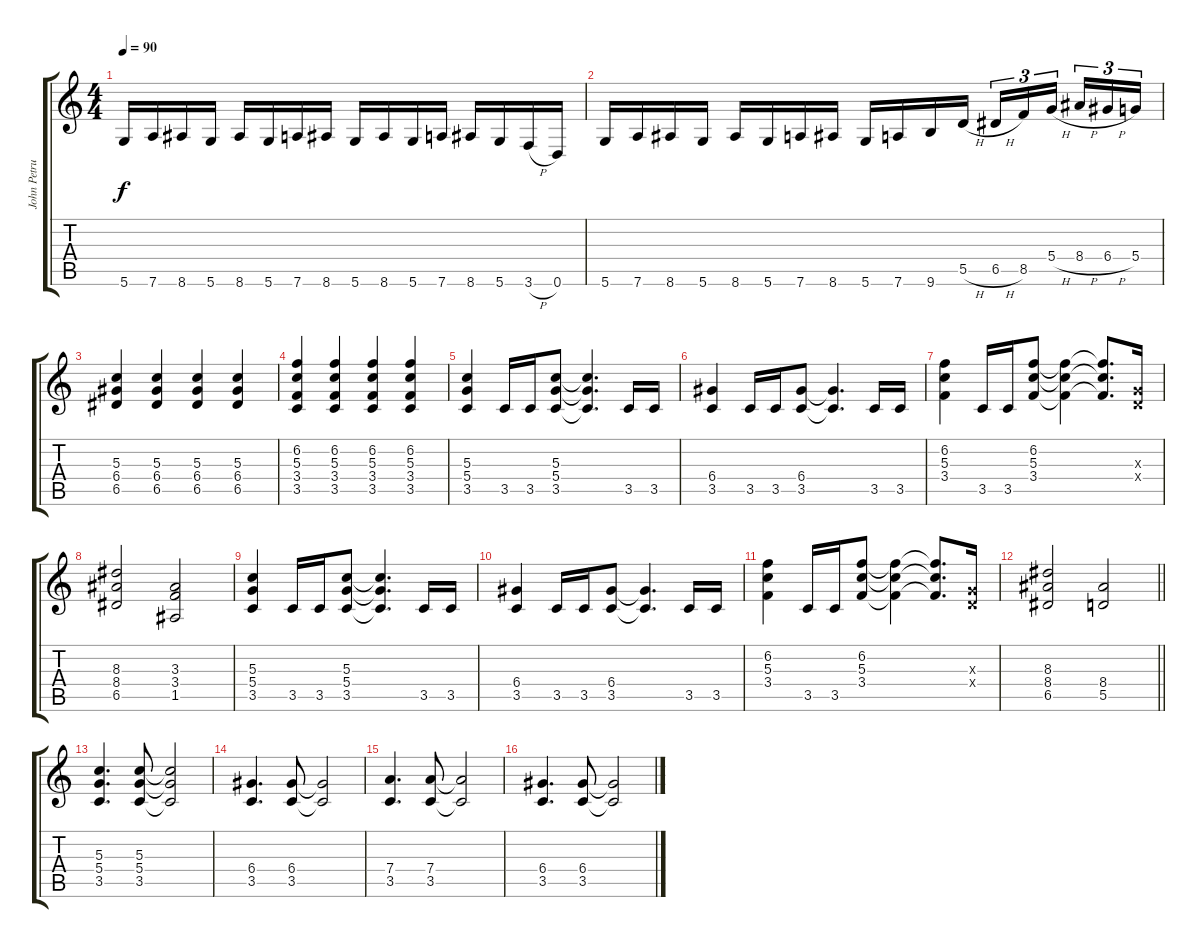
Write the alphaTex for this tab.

\track ("John Petrucci" "John Petru") {instrument acousticguitarsteel}
\staff {score tabs}
\tuning (E4 B3 G3 D3 A2 D2) {hide}
\ts (4 4)
\tempo 90
\clef g2
\ks c
5.6.16{dy f} 7.6.16 8.6.16 5.6.16 8.6.16 5.6.16 7.6.16 8.6.16 5.6.16 8.6.16 5.6.16 7.6.16 8.6.16 5.6.16 3.6{h}.16 0.6.16 |
5.6.16 7.6.16 8.6.16 5.6.16 8.6.16 5.6.16 7.6.16 8.6.16 5.6.16 7.6.16 9.6.16 5.5{h}.16 6.5{h}.16{tu (3 2)} 8.5.16{tu (3 2)} 5.4{h}.16{tu (3 2) beam splitsecondary} 8.4{h}.16{tu (3 2)} 6.4{h}.16{tu (3 2)} 5.4.16{tu (3 2)} |
(5.3 6.4 6.5).4 (5.3 6.4 6.5).4 (5.3 6.4 6.5).4 (5.3 6.4 6.5).4 |
(6.2 5.3 3.4 3.5).4 (6.2 5.3 3.4 3.5).4 (6.2 5.3 3.4 3.5).4 (6.2 5.3 3.4 3.5).4 |
(5.3 5.4 3.5).4 3.5.16 3.5.16 (5.3 5.4 3.5).8 (5.3{t} 5.4{t} 3.5{t}).4{d} 3.5.16 3.5.16 |
(6.4 3.5).4 3.5.16 3.5.16 (6.4 3.5).8 (6.4{t} 3.5{t}).4{d} 3.5.16 3.5.16 |
(6.2 5.3 3.4).4 3.5.16 3.5.16 (6.2 5.3 3.4).8 (6.2{t} 5.3{t} 3.4{t}).4 (6.2{t} 5.3{t} 3.4{t}).8{d} (0.3{x} 0.4{x}).16 |
(8.3 8.4 6.5).2 (3.3 3.4 1.5).2 |
(5.3 5.4 3.5).4 3.5.16 3.5.16 (5.3 5.4 3.5).8 (5.3{t} 5.4{t} 3.5{t}).4{d} 3.5.16 3.5.16 |
(6.4 3.5).4 3.5.16 3.5.16 (6.4 3.5).8 (6.4{t} 3.5{t}).4{d} 3.5.16 3.5.16 |
(6.2 5.3 3.4).4 3.5.16 3.5.16 (6.2 5.3 3.4).8 (6.2{t} 5.3{t} 3.4{t}).4 (6.2{t} 5.3{t} 3.4{t}).8{d} (0.3{x} 0.4{x}).16 |
\barLineRight lightlight
(8.3 8.4 6.5).2 (8.4 5.5).2 |
(5.3 5.4 3.5).4{d} (5.3 5.4 3.5).8 (5.3{t} 5.4{t} 3.5{t}).2 |
(6.4 3.5).4{d} (6.4 3.5).8 (6.4{t} 3.5{t}).2 |
(7.4 3.5).4{d} (7.4 3.5).8 (7.4{t} 3.5{t}).2 |
(6.4 3.5).4{d} (6.4 3.5).8 (6.4{t} 3.5{t}).2
